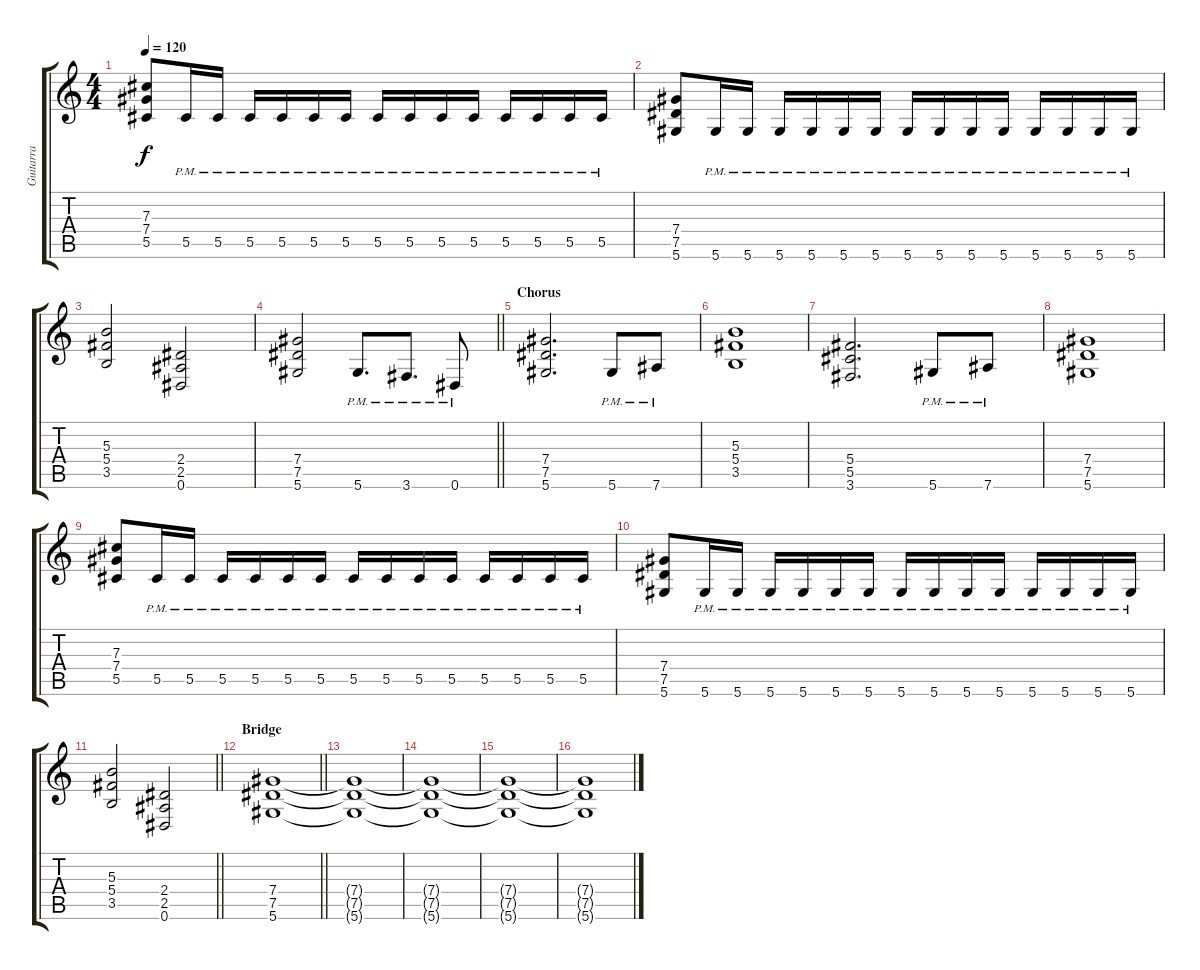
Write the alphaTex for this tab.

\track ("Guitarra" "Guitarra") {instrument overdrivenguitar}
\staff {score tabs}
\tuning (Eb4 Bb3 Gb3 Db3 Ab2 Eb2) {hide}
\ts (4 4)
\tempo 120
\clef g2
\ks c
(7.3 7.4 5.5).8{dy f} 5.5{pm}.16 5.5{pm}.16 5.5{pm}.16 5.5{pm}.16 5.5{pm}.16 5.5{pm}.16 5.5{pm}.16 5.5{pm}.16 5.5{pm}.16 5.5{pm}.16 5.5{pm}.16 5.5{pm}.16 5.5{pm}.16 5.5{pm}.16 |
(7.4 7.5 5.6).8 5.6{pm}.16 5.6{pm}.16 5.6{pm}.16 5.6{pm}.16 5.6{pm}.16 5.6{pm}.16 5.6{pm}.16 5.6{pm}.16 5.6{pm}.16 5.6{pm}.16 5.6{pm}.16 5.6{pm}.16 5.6{pm}.16 5.6{pm}.16 |
(5.3 5.4 3.5).2 (2.4 2.5 0.6).2 |
\barLineRight lightlight
(7.4 7.5 5.6).2 5.6{pm}.8{d} 3.6{pm}.8{d} 0.6{pm}.8 |
\section ("" "Chorus")
(7.4 7.5 5.6).2{d} 5.6{pm}.8 7.6{pm}.8 |
(5.3 5.4 3.5).1 |
(5.4 5.5 3.6).2{d} 5.6{pm}.8 7.6{pm}.8 |
(7.4 7.5 5.6).1 |
(7.3 7.4 5.5).8 5.5{pm}.16 5.5{pm}.16 5.5{pm}.16 5.5{pm}.16 5.5{pm}.16 5.5{pm}.16 5.5{pm}.16 5.5{pm}.16 5.5{pm}.16 5.5{pm}.16 5.5{pm}.16 5.5{pm}.16 5.5{pm}.16 5.5{pm}.16 |
(7.4 7.5 5.6).8 5.6{pm}.16 5.6{pm}.16 5.6{pm}.16 5.6{pm}.16 5.6{pm}.16 5.6{pm}.16 5.6{pm}.16 5.6{pm}.16 5.6{pm}.16 5.6{pm}.16 5.6{pm}.16 5.6{pm}.16 5.6{pm}.16 5.6{pm}.16 |
\barLineRight lightlight
(5.3 5.4 3.5).2 (2.4 2.5 0.6).2 |
\section ("" "Bridge")
\barLineRight lightlight
(7.4 7.5 5.6).1 |
(7.4{t} 7.5{t} 5.6{t}).1 |
(7.4{t} 7.5{t} 5.6{t}).1 |
(7.4{t} 7.5{t} 5.6{t}).1 |
(7.4{t} 7.5{t} 5.6{t}).1
